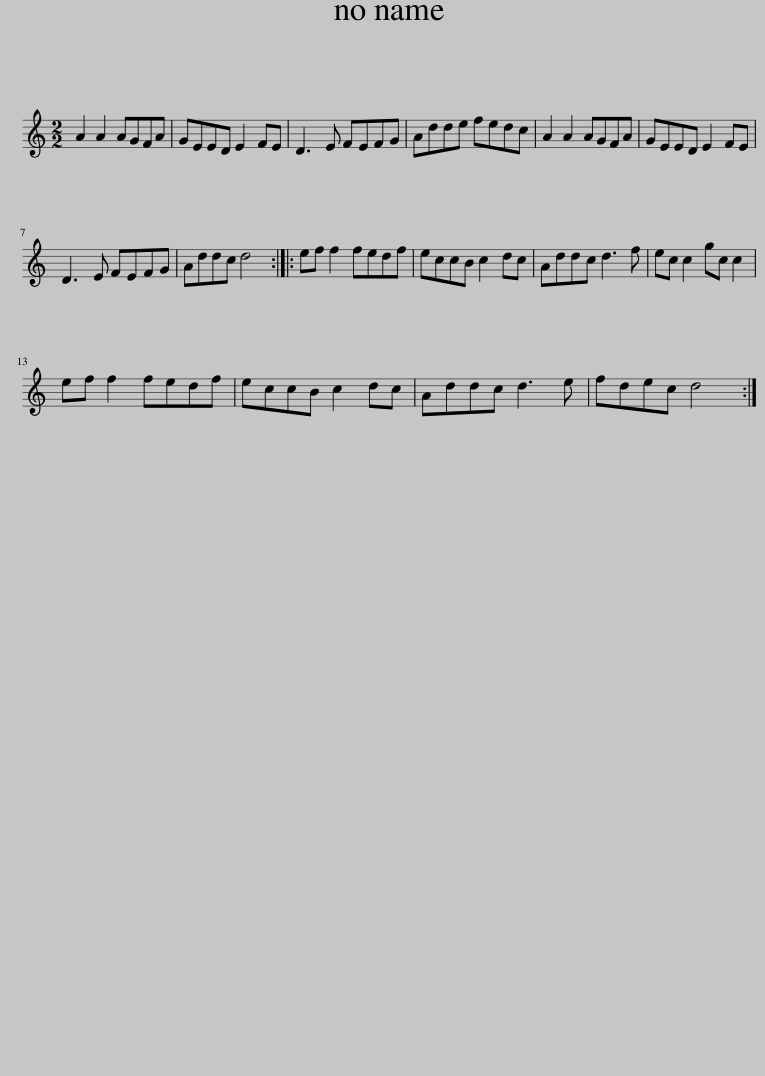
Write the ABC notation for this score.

X:1
L:1/8
M:2/2
I:linebreak $
K:C
V:1 treble
V:1
 A2 A2 AGFA | GEED E2 FE | D3 E FEFG | Adde fedc | A2 A2 AGFA | %5
 GEED E2 FE |$ D3 E FEFG | Addc d4 :: ef f2 fedf | eccB c2 dc | %10
 Addc d3 f | ec c2 gc c2 |$ ef f2 fedf | eccB c2 dc | Addc d3 e | %15
 fdec d4 :| %16
